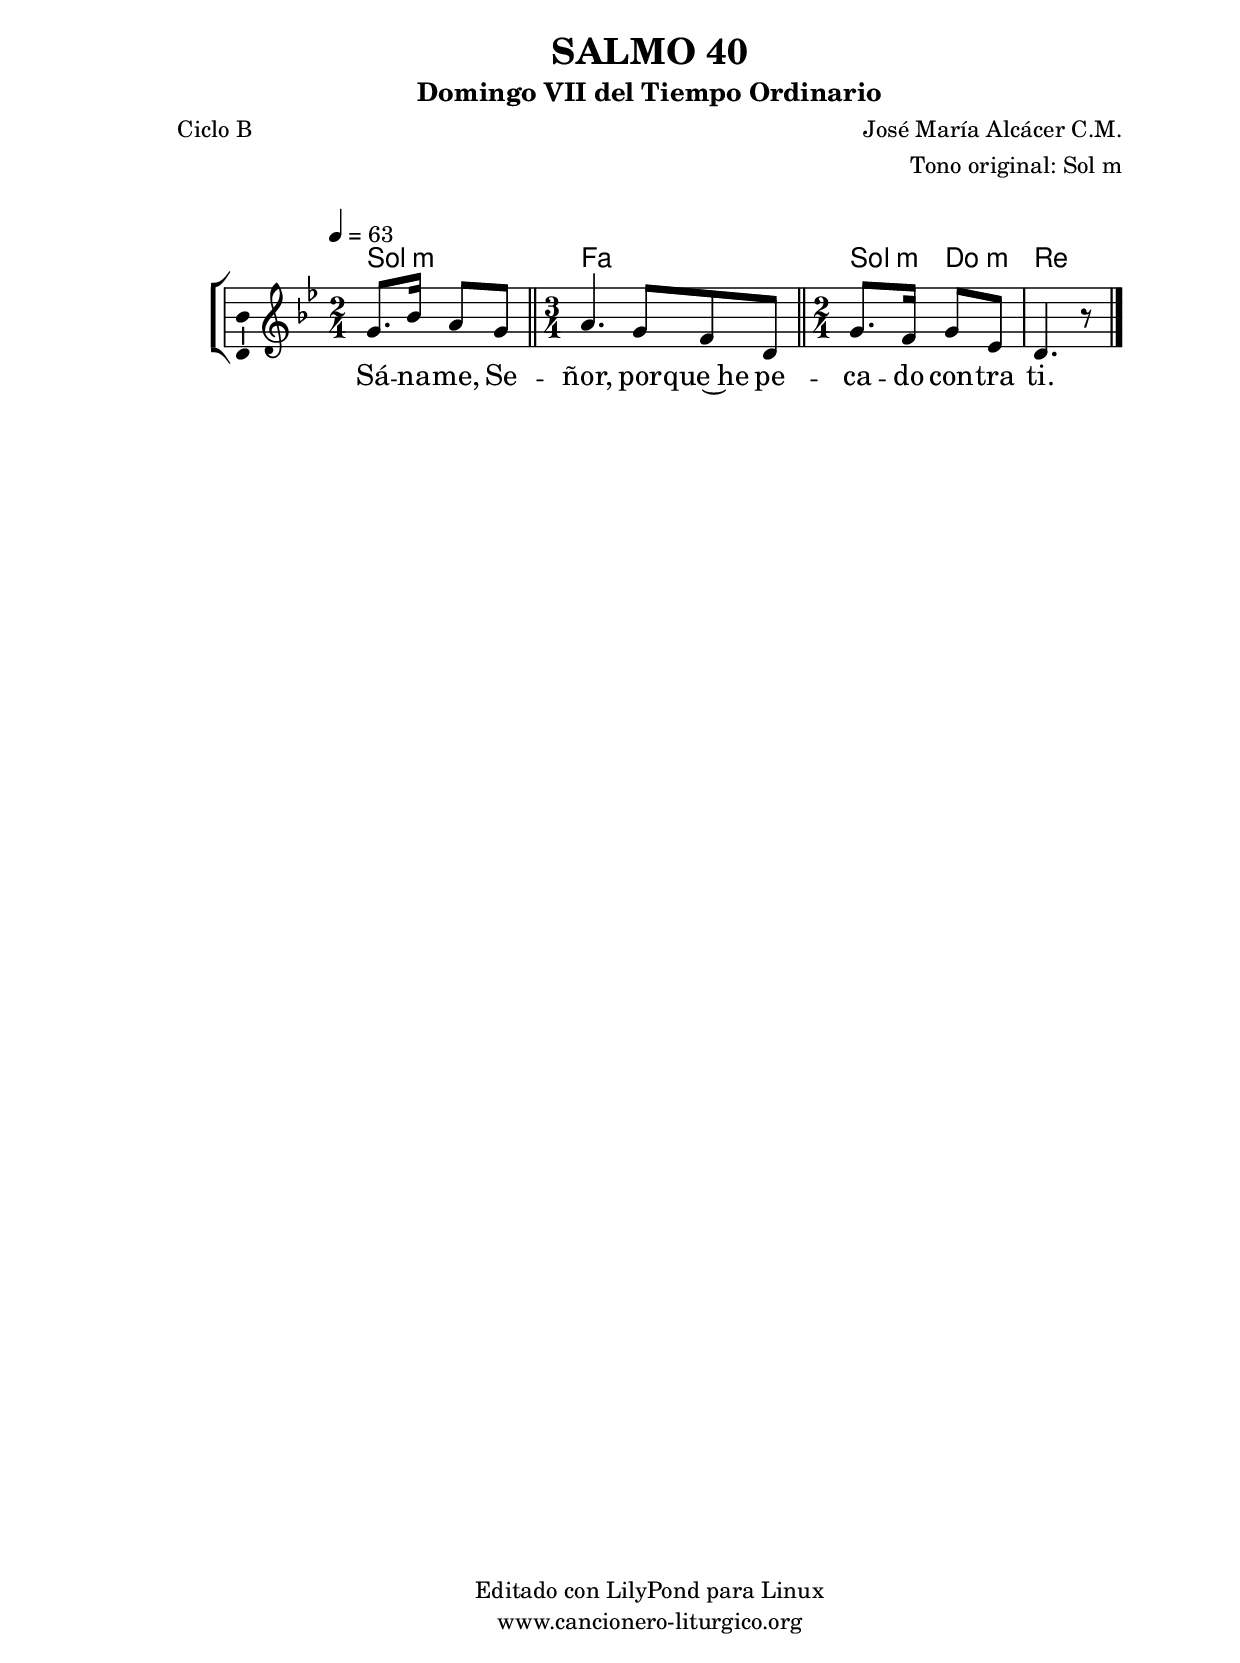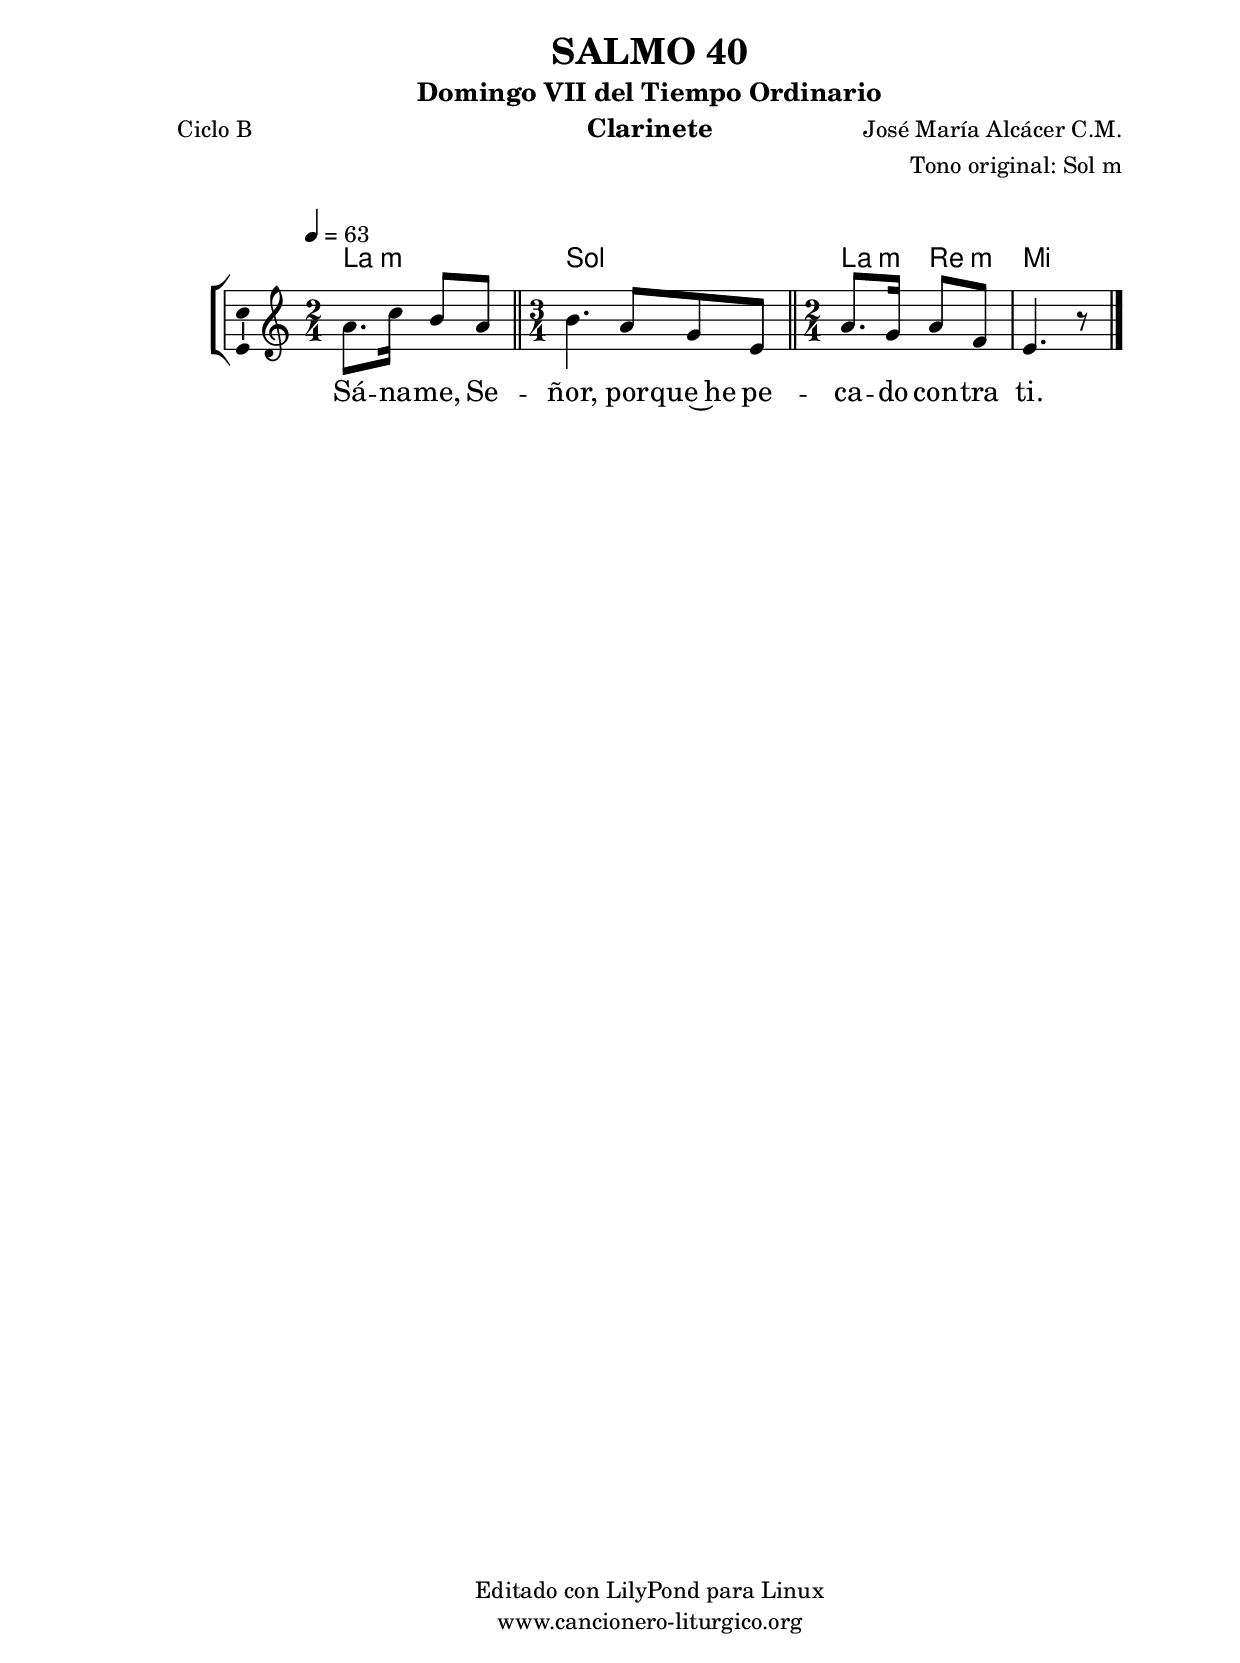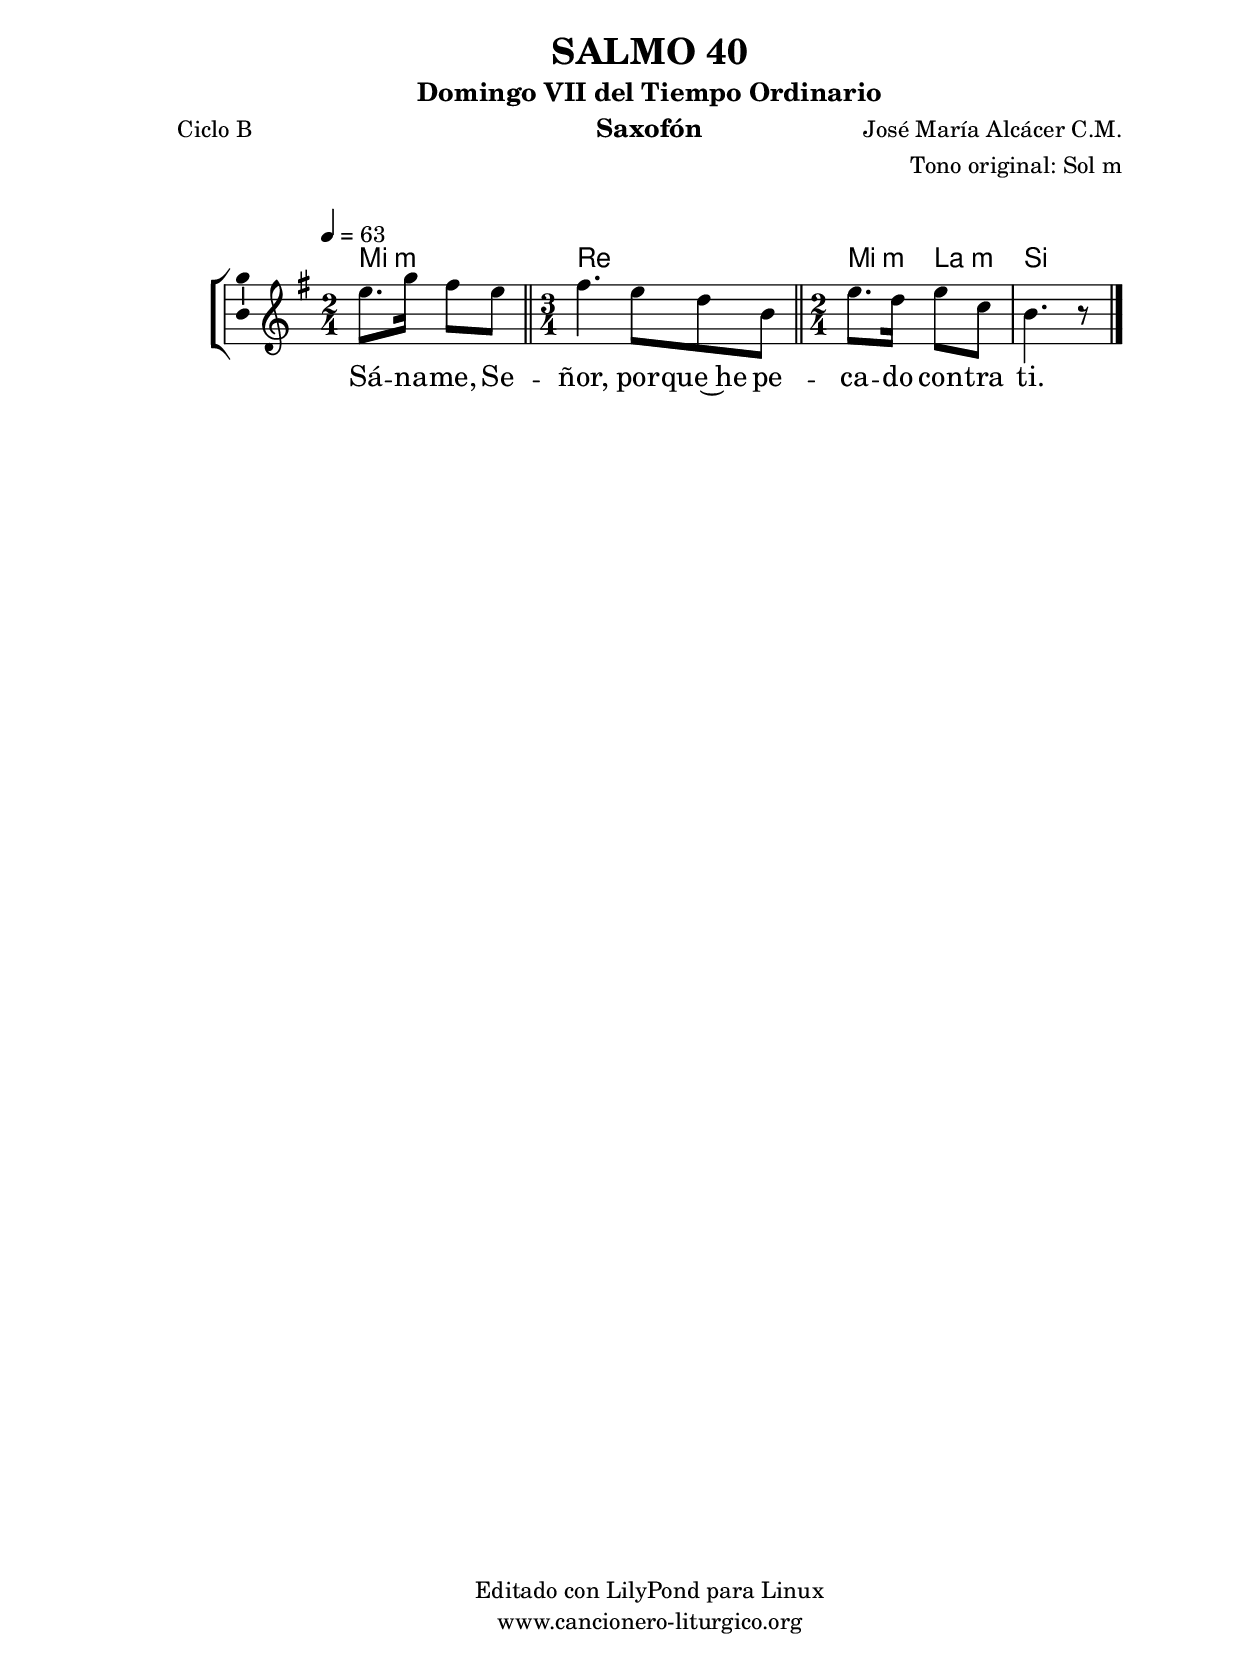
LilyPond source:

%
%para convertir .midi en .wav:
%timidity filename.midi -Ow -o finename.wav
%
%
%Para convertir de .wav a .mp3:
%lame -h -m j filename.wav
%
%
%para escuchar el midi:
%timidity nombrefichero.midi
%


%versión de lilypond para la que se ha escrito esta partitura:
\version "2.16.0"

	%Tamaño papel
	#(set-default-paper-size "a4")
	%Tamaño partitura
	#(set-global-staff-size 20)
	%No responde al pulsar sobre una nota
	#(ly:set-option 'point-and-click #f)

%parámetros del encabezamiento:
\header {
	title = "SALMO 40"
	subtitle = "Domingo VII del Tiempo Ordinario"
	composer = "José María Alcácer C.M."
	poet = "Ciclo B"
	meter = ""
	arranger = "Tono original: Sol m"
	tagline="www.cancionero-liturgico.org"
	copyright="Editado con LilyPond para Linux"
	}

%parámetros asociados al papel:
\paper  {
	oddHeaderMarkup = \markup {\fill-line { \on-the-fly #not-first-page \fromproperty #'header:title \on-the-fly #not-first-page \fromproperty #'header:composer }}
	evenHeaderMarkup = \markup {\fill-line { \fromproperty #'header:composer \fromproperty #'header:title }}
	#(set-paper-size "a4")
	print-page-number = ##f
	first-page-number = 1
	print-first-page-number = ##f
%	head-separation = 3.0 \cm
	top-margin = 2.0 \cm
	bottom-margin = 0.5\cm
%%%	bottom-margin = -1.0\cm
	left-margin = 3.0 \cm
	line-width = 16.0 \cm 
	indent = 8\mm
	interscoreline = 2.\mm
	between-system-space = 15\mm
%	para que las partituras no llenen la hoja:
	ragged-bottom = ##t
%	idem para la última hoja:
	ragged-last-bottom = ##f
%	para que las partituras llenen el ancho del papel:
	ragged-last = ##f
	after-title-space = 2.5 \cm
%page-count=1
%system-count=8

	%Flexible Vertical Spacing
%	markup-markup-spacing =
%	#'((basic-distance . 15) (minimum-distance . 15) (padding . 3))
	markup-system-spacing =
	#'((basic-distance . 15) (minimum-distance . 15) (padding . 3))
	system-system-spacing =
	#'((basic-distance . 15) (minimum-distance . 15) (padding . 3))
	score-system-spacing =
	#'((basic-distance . 15) (minimum-distance . 15) (padding . 5))
%	top-system-spacing = % header
%	#'((basic-distance . 8) (minimum-distance . 0) (padding . 3))
%	top-markup-spacing =
%	#'((basic-distance . 20) (minimum-distance . 20) (padding . 3))
	last-bottom-spacing = % footer
	#'((basic-distance . 5) (minimum-distance . 5) (padding . 3))
%	score-markup-spacing =
%	#'((basic-distance . 16) (minimum-distance . 13) (padding . 3))

	}


%parámetros que afectan a toda la partitura:
global =  {
	%clave de sol (G):
	\clef G
	%armadura:
%	\transpose e f
	\key g \minor
	\tempo 4=63
	\set Score.tempoHideNote = ##f
	}


acordes = {
	\italianChords
	\chordmode {
%	\transpose e f
{

g2:m f2. g4:m c:m d2

	}
	}
}

melodia = 
%	\transpose e f
{
	\relative c''{

\time 2/4
g8. bes16 a8 g

\bar "||"
\time 3/4
a4. g8 f d

\bar "||"
\time 2/4
g8. f16 g8 ees
d4. r8

	\bar "|."
	}
	}


texto = \lyricmode {
Sá -- na -- me, Se -- ñor, por -- que~he pe -- ca -- do con -- tra ti.
	}


acordesStaff = \context ChordNames = acordesStaff <<
	\set chordChanges = ##t
	\acordes
	>>


vozStaff = \context Voice = vozStaff
\with {\consists "Ambitus_engraver"}
<<
%	\set Staff.instrumentName = ""
%	\set Staff.shortInstrumentName = ""
%	\set Staff.midiInstrument = #"clarinet"
%	\set Staff.midiInstrument = #"cello"
%	\set Staff.midiInstrument = #"flute"
	\set Staff.midiInstrument = #"electric guitar (jazz)"
%	\set Staff.midiInstrument = #"english horn"
%	\set Staff.midiInstrument = #"violin"
%	\set Staff.midiInstrument = #"glockenspiel"
	\set Staff.midiMinimumVolume = #0.7
	\set Staff.midiMaximumVolume = #0.9
	\global
	\melodia
	>>


textoStaff = \context Lyrics = textoStaff <<
	\lyricsto vozStaff \texto
	>>

\book {
	\score {
		\context ChoirStaff {
			\override StaffGroup.SystemStartBracket #'collapse-height = #1
			\override Score.SystemStartBar #'collapse-height = #1
			<<
			\acordesStaff
			\vozStaff
			\textoStaff
			>>
			}
		\layout {
	    		\context {
				\Lyrics
				\override LyricText #'font-size = #2
				}
	   		 \context {
				\Score
				%fontSize = #3
				\override StaffSymbol #'staff-space = #(magstep +3)
				%\override Beam #'thickness = #0.55
				%\override SpacingSpanner #'spacing-increment = #1.0
				%\override Slur #'height-limit = #1.5
				}
			}
		}
	\score {
		\unfoldRepeats
		\context ChoirStaff {
			<<
			\acordesStaff
			\vozStaff
			>>
			}
		\midi {
	  		\context {
	  			\Score
				tempoWholesPerMinute = #(ly:make-moment 70 4)
				}
			}
		}
	}

%Partitura para clarinete
#(define output-suffix "C")
\book {
	\header{
		instrument = "Clarinete"
		}
	\score {
		\context ChoirStaff {
			\override StaffGroup.SystemStartBracket #'collapse-height = #1
			\override Score.SystemStartBar #'collapse-height = #1
\transpose c d
			<<
			\acordesStaff
			\vozStaff
			\textoStaff
			>>
			}
		\layout {
	    		\context {
				\Lyrics
				\override LyricText #'font-size = #2
				}
	   		 \context {
				\Score
				%fontSize = #3
				\override StaffSymbol #'staff-space = #(magstep +3)
				%\override Beam #'thickness = #0.55
				%\override SpacingSpanner #'spacing-increment = #1.0
				%\override Slur #'height-limit = #1.5
				}
			}
		}
	}

%Partitura para saxofón
#(define output-suffix "S")
\book {
	\header{
		instrument = "Saxofón"
		}
	\score {
		\context ChoirStaff {
			\override StaffGroup.SystemStartBracket #'collapse-height = #1
			\override Score.SystemStartBar #'collapse-height = #1
\transpose c a
			<<
			\acordesStaff
			\vozStaff
			\textoStaff
			>>
			}
		\layout {
	    		\context {
				\Lyrics
				\override LyricText #'font-size = #2
				}
	   		 \context {
				\Score
				%fontSize = #3
				\override StaffSymbol #'staff-space = #(magstep +3)
				%\override Beam #'thickness = #0.55
				%\override SpacingSpanner #'spacing-increment = #1.0
				%\override Slur #'height-limit = #1.5
				}
			}
		}
	}

